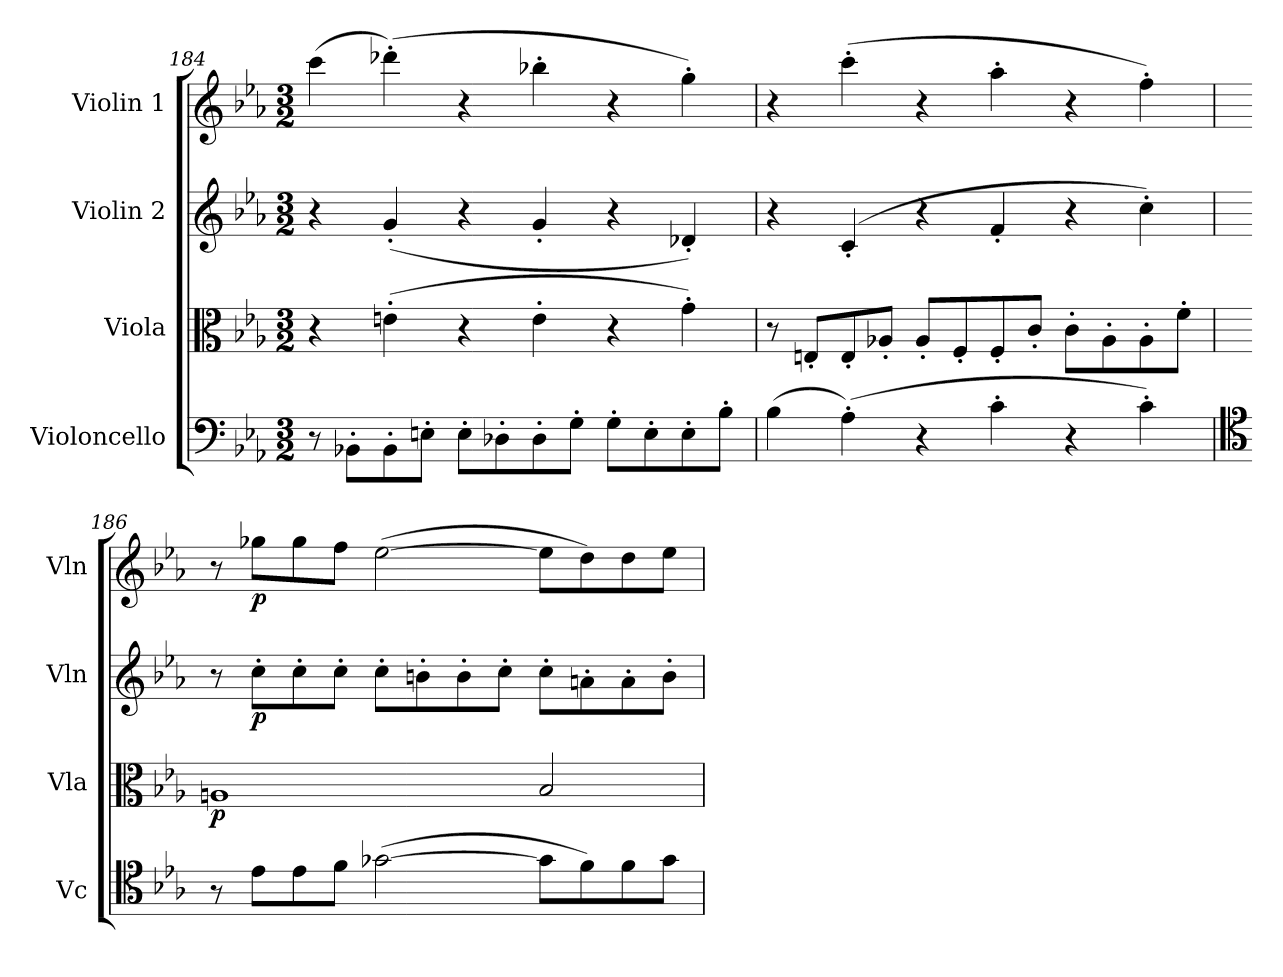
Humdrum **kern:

**kern	**kern	**dynam	**kern	**dynam	**kern	**dynam
*part4	*part3	*part3	*part2	*part2	*part1	*part1
*staff4	*staff3	*staff3	*staff2	*staff2	*staff1	*staff1
*I"Violoncello	*I"Viola	*	*I"Violin 2	*	*I"Violin 1	*
*I'Vc	*I'Vla	*	*I'Vln	*	*I'Vln	*
*clefF4	*clefC3	*	*clefG2	*	*clefG2	*
*k[b-e-a-]	*k[b-e-a-]	*	*k[b-e-a-]	*	*k[b-e-a-]	*
*M3/2	*M3/2	*	*M3/2	*	*M3/2	*
=184	=184	=184	=184	=184	=184	=184
8r	4r	.	4r	.	(4ccc\	.
8BB-X'\L	.	.	.	.	.	.
8BB-'\	(4en'\	.	(4g'/	.	(4ddd-X'\)	.
8En'\J	.	.	.	.	.	.
8E'\L	4r	.	4r	.	4r	.
8D-X'\	.	.	.	.	.	.
8D-'\	4e'\	.	4g'/	.	4bb-X'\	.
8G'\J	.	.	.	.	.	.
8G'\L	4r	.	4r	.	4r	.
8E'\	.	.	.	.	.	.
8E'\	4g'\)	.	4d-X'/)	.	4gg'\)	.
8B-'\J	.	.	.	.	.	.
!!LO:LB:g=z
=185	=185	=185	=185	=185	=185	=185
(4B-\	8r	.	4r	.	4r	.
.	8En'/L	.	.	.	.	.
(4A-'\)	8E'/	.	(4c'/	.	(4ccc'\	.
.	8A-X'/J	.	.	.	.	.
4r	8A-'/L	.	4r	.	4r	.
.	8F'/	.	.	.	.	.
4c'\	8F'/	.	4f'/	.	4aa-'\	.
.	8c'/J	.	.	.	.	.
4r	8c'\L	.	4r	.	4r	.
.	8A-'\	.	.	.	.	.
4c'\)	8A-'\	.	4cc'\)	.	4ff'\)	.
.	8f'\J	.	.	.	.	.
=186	=186	=186	=186	=186	=186	=186
*clefC4	*	*	*	*	*	*
!	!	!LO:DY:b	!	!	!	!
8r	1An	p	8r	.	8r	.
!	!	!	!	!LO:DY:b	!	!LO:DY:b
8e-\L	.	.	8cc'\L	p	8gg-X\L	p
8e-\	.	.	8cc'\	.	8gg-\	.
8f\J	.	.	8cc'\J	.	8ff\J	.
([2g-X\	.	.	8cc'\L	.	([2ee-\	.
.	.	.	8bn'\	.	.	.
.	.	.	8b'\	.	.	.
.	.	.	8cc'\J	.	.	.
8g-\L]	2B-/	.	8cc'\L	.	8ee-\L]	.
8f\)	.	.	8an'\	.	8dd\)	.
8f\	.	.	8a'\	.	8dd\	.
8g-\J	.	.	8b'\J	.	8ee-\J	.
=	=	=	=	=	=	=
*-	*-	*-	*-	*-	*-	*-
